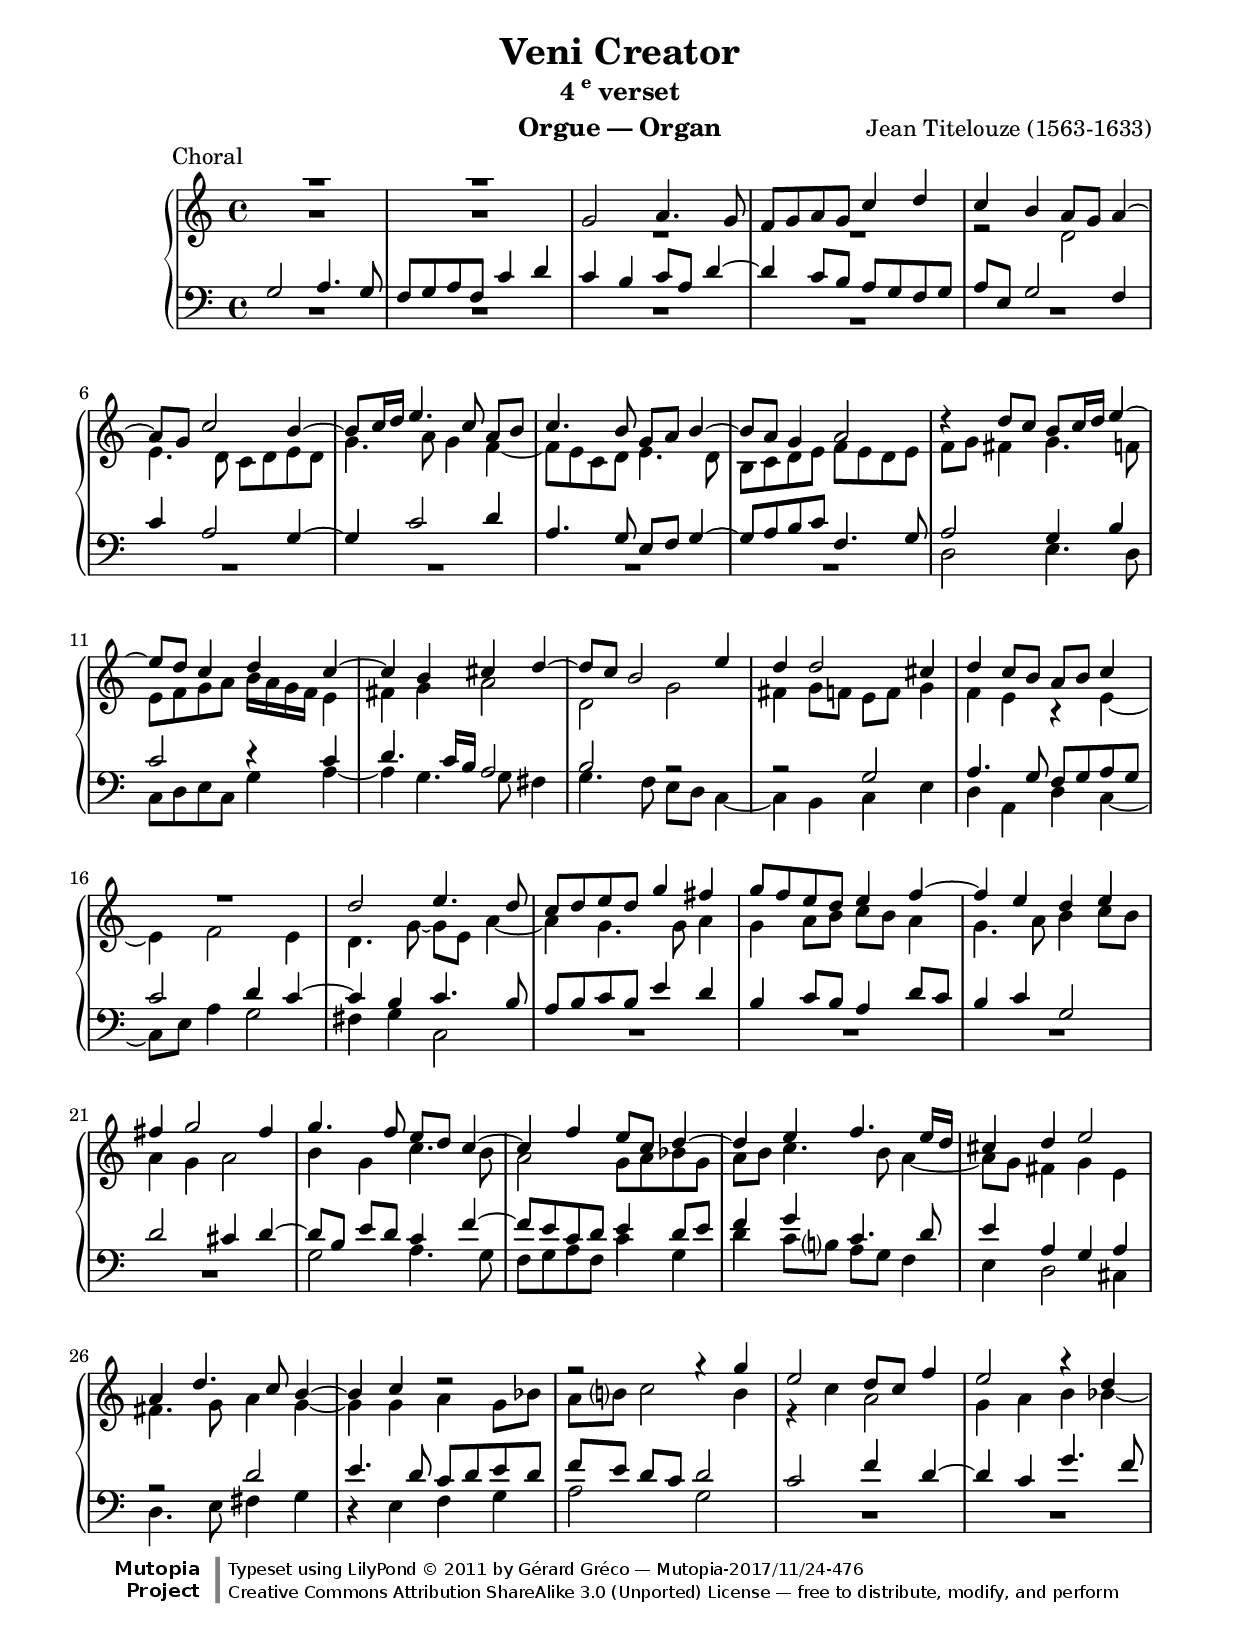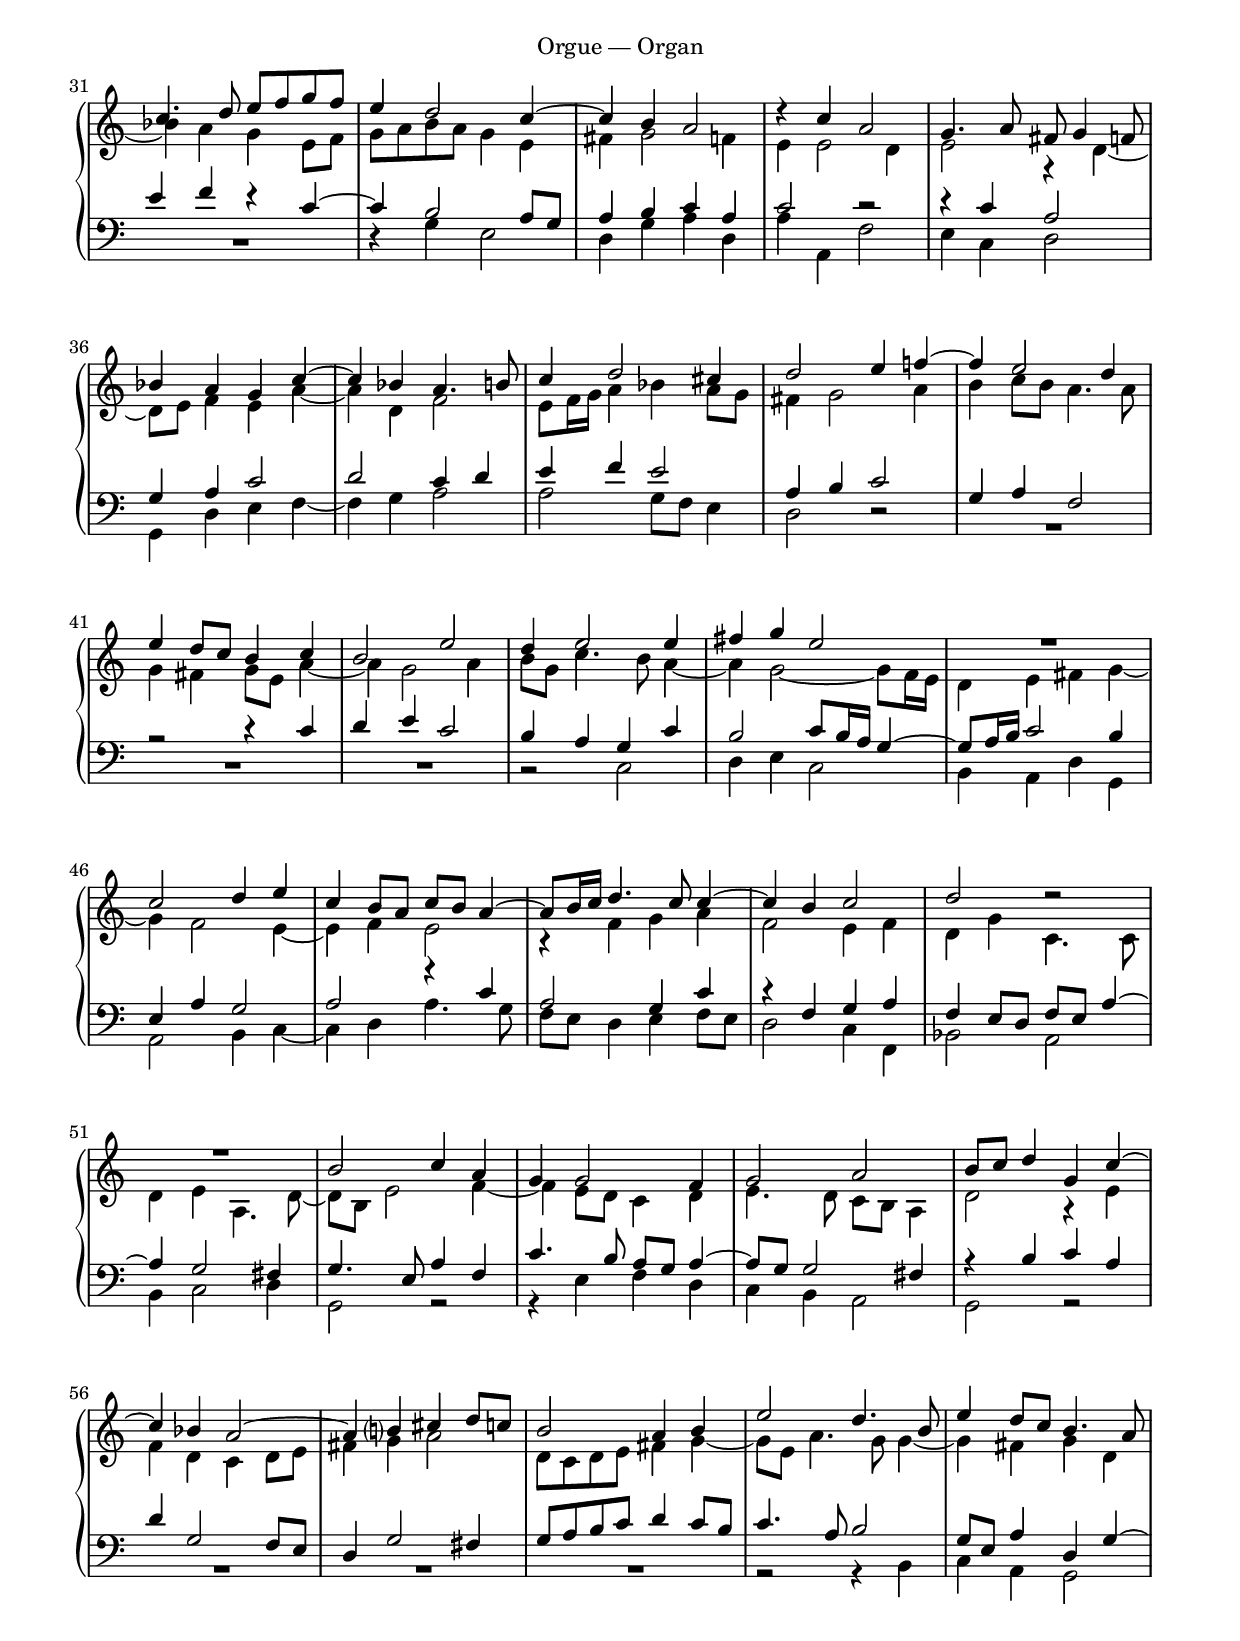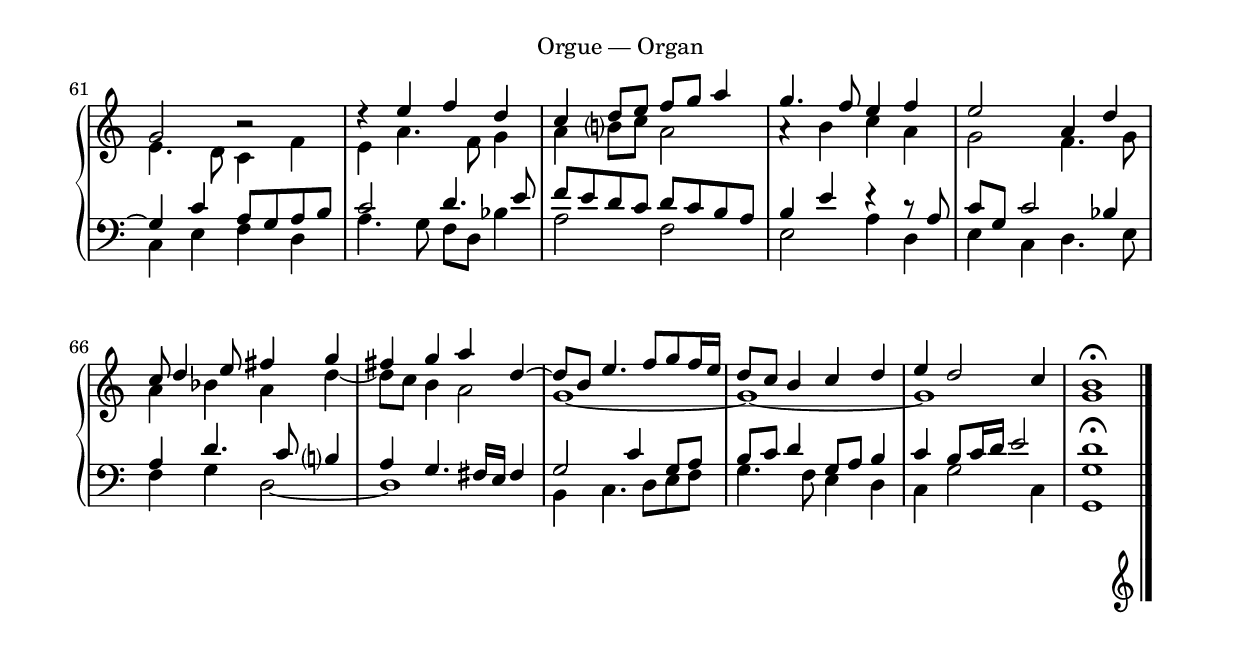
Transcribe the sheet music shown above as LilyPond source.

%-*-coding:utf-8-dos-*-
\version "2.14.2"
\include "italiano.ly" 

%% Version 2.0 Les pauses sont centrées et positionnées sur la portée comme
%%             dans l'édition originale.
%% Version 3.0 Mise à jour pour la version 2.14.0. Quelques ajustements 
%%             de silences. Modification de la mise en page.

\header{
    title = "Veni Creator"
    subtitle = \markup{\center-align{\line{4\super{e} verset}}}
    piece = \markup{\line{\hspace #8.0 Choral}} 
    instrument = \markup{\center-align{\line{Orgue — Organ}}}
    composer = "Jean Titelouze (1563-1633)"
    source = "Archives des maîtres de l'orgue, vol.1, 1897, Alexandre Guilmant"
    opus = ""
    %lastupdated = "2004-09-04 Sainte Rosalie "
    %lastupdated = "2005-05-16 lundi de Pentecôte "
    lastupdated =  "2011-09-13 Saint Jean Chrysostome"
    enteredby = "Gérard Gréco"
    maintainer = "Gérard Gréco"

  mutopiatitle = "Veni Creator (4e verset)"
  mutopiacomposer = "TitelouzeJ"
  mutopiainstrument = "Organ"
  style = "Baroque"
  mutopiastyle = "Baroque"

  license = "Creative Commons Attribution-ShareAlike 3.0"
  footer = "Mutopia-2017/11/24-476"
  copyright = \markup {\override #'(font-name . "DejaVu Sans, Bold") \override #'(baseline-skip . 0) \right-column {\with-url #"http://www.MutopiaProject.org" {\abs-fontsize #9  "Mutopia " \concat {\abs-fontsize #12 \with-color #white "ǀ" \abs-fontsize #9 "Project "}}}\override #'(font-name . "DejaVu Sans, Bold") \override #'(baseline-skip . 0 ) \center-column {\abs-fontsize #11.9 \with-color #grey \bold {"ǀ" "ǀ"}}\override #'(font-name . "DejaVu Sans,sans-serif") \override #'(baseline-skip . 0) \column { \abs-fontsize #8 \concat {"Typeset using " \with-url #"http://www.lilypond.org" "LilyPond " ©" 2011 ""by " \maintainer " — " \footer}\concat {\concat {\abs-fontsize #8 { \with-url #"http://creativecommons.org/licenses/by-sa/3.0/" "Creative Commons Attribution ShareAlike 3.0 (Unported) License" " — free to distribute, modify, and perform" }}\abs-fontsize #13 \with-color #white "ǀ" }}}
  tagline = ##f
}

\paper {
  print-page-number = ##f
  indent = 15\mm
  left-margin = 15\mm
  line-width = 18\cm
  bottom-margin = 15\mm
  top-margin = 15\mm 
}

global = {
  \key do \major
  \time 4/4
}

soprano =  \relative do'' {
  \stemUp
  %%1 :
  \once \override MultiMeasureRest  #'staff-position = #+4 R1 
  \once \override MultiMeasureRest  #'staff-position = #+4 R1 
  sol2 la4. sol8 |
  fa8 sol la sol do4 re |
  %%5:
  do4 si la8 sol la4 ~ |
  la8 sol do2 si4 ~ |
  si8[ do16 re] mi4. do8 la8[ si] |
  do4. si8 sol[ la] si4 ~ |
  si8 la sol4 la2 |
  %%10:
  re4 \rest re8[ do] si[ do16 re] mi4 ~ |
  mi8 re do4 re do4 ~ |
  do si dod re ~ |
  re8 do si2 mi4 |
  re4 re2 dod4 |
  %%15:
  re4 do8[ si] la[ si] do4 |
  \once\override MultiMeasureRest  #'staff-position = #+2 R1 %re1\rest |
  re2 mi4. re8 |
  do8[ re mi re] sol4 fad |
  sol8 fa mi re mi4 fa ~ |
  %%20:
  fa4 mi re mi |
  fad4 sol2 fad4 |
  sol4. fa8 mi[ re] do4 ~ |
  do4 fa mi8 do re4 ~ |
  re4 mi fa4. mi16 re |
  %%25:
  dod4 re mi2 |
  la,4 re4. do8 si4 ~ |
  si4 do re2\rest |
  fa2\rest \once\override Rest #'extra-offset = #'(0.0 . -1.0) r4 sol4 |
  mi2 re8 do fa4 |
  %%30:
  mi2 r4 re4 |
  \once\override Dots #'staff-position = #2.0 do4. re8 mi[ fa sol fa] |
  mi4 re2 do4 ~ |
  do si4 la2 |
  re4\rest do4 la2 |
  %%35:
  sol4. la8 fad sol4 fa8 |
  sib4 la sol do ~ |
  do sib la4. si8 |
  do4 re2 dod4 |
  re2 mi4 fa!4 ~ |
  %%40:
  fa4 mi2 re4 |
  mi4 re8 do si4 do |
  si2 mi |
  re4 mi2 mi4 |
  fad4 sol mi2 |
  %%45:
  R1 %re1\rest |
  do2 re4 mi |
  do4 si8[ la] do[ si] la4 ~ |
  la8[ si16 do] re4. do8 do4 ~ |
  do4 si do2 |
  %%50:
  re2 re2\rest |
  \override MultiMeasureRest  #'staff-position = #+2 R1 %re1\rest |
  si2 do4 la |
  sol4 sol2 fa4 |
  sol2 la |
  %%55:
  si8 do re4 sol, do ~ |
  do4 sib la2 ~ |
  la4 si? dod re8 do |
  si2 la4 si |
  mi2 re4. si8 |
  %%60:
  mi4 re8 do si4. la8 |
  sol2 si2\rest |
  re4\rest mi4 fa re |
  do4 re8[ mi] fa[ sol] la4 |
  sol4. fa8 mi4 fa |
  %%65:
  mi2 la,4 re |
  do8 re4 mi8 fad4 sol |
  fad4 sol la re, ~ |
  re8 si mi4. fa8[ sol fa16 mi] |
  re8 do si4 do re |
  %%70:
  mi4 re2 do4 |
  si1^\fermata |
}

alto = \relative do' {
  \stemDown
  %%1 :
  \once\override MultiMeasureRest  #'staff-position = #-2 R1
  \once\override MultiMeasureRest  #'staff-position = #-2 R1
  R1
  R1 %si1 \rest
  %%5:
  r2 re2 |
  mi4. re8 do[ re mi re] |
  sol4. la8 sol4 fa ~ |
  fa8[ mi do re] mi4. re8 |
  si[ do re mi] fa[ mi re mi] |
  %%10:
  fa8[ sol] fad4 sol4. fa8 |
  mi8[ fa sol la] si16[ la sol fa] mi4 |
  fad4 sol la2 |
  re,2 sol2 |
  fad4 sol8[ fa] mi[ fa] sol4 |
  %%15:
  fa4 mi r4 mi4 ~ |
  mi4 fa2 mi4 |
  re4. sol8 ~ sol[ mi] la4 ~ |
  la4 sol4. sol8 la4 |
  sol4 la8[ si] do[ si] la4 |
  %%20:
  sol4. la8 si4 do8 si |
  la4 sol la2 |
  si4 sol do4. si8 |
  la2 sol8[ la sib sol] |
  la8 si do4. si8 la4 ~ |
  %%25:
  la8 sol fad4 sol mi |
  fad4. sol8 la4 sol4 ~ |
  sol sol la sol8 sib |
  la8 si? do2 si4 | 
  r4 do4 la2 |
  %%30:
  sol4 la si sib ~ |
  \once \override NoteColumn  #'force-hshift = #1.2 sib4 la sol mi8 fa |
  sol8[ la si la] sol4 mi |
  fad4 sol2 fa4 |
  mi4 mi2 re4 |
  %%35:
  mi2 sol,4\rest re'4 ~ |
  re8 mi fa4 mi la ~ |
  la4 re, fa2 |
  mi8[ fa16 sol] la4 sib la8 sol |
  fad4 sol2 la4 |
  %%40:
  si4 do8 si la4. la8 |
  sol4 fad sol8 mi la4 ~ |
  la4 sol2 la4 |
  si8 sol do4. si8 la4 ~ |
  la4 sol2 ~ sol8[ fa16 mi] |
  %%45:
  re4 mi fad sol ~ |
  sol4 fa2 mi4 ~ |
  mi fa mi2 |
  r4 fa4 sol la |
  fa2 mi4 fa |
  %%50:
  re4 sol do,4. do8 |
  re4 mi la,4. re8 ~ |
  re8[ si] mi2 fa4 ~ |
  fa4 mi8 re do4 re |
  mi4. re8 do[ si ] la4 |
  %%55:
  re2 r4 mi4 |
  fa4 re do re8 mi |
  fad4 sol la2 |
  re,8[ do re mi] fad4 sol ~ |
  sol8 mi la4. sol8 sol4 ~ |
  %%60:
  sol4 fad sol re |
  mi4. re8 do4 fa | 
  mi4 la4. fa8 sol4 |
  la4 si?8 do la2 |
  la4\rest si4 do la |
  %%65:
  sol2 fa4. sol8 |
  la4 sib la re ~ |
  re8 do si4 la2 |
  sol1 ~ |
  sol1 ~ |
  %%70:
  sol1 |
  sol1 |
  
}

tenor = \relative do' {
  \stemUp
  %%1 :
  sol2 la4. sol8 |
  fa8 sol la fa do'4 re |
  do4 si do8 la re4 ~ |
  re4 do8[ si] la[ sol fa sol] |
  %%5 :
  la8 mi sol2 fa4 |
  do'4 la2 sol4 ~ |
  sol4 do2 re4 |
  la4. sol8 mi[ fa] sol4 ~ |
  sol8[ la si do] fa,4. sol8 |
  %%10:
  la2 sol4 si |
  do2 re4\rest do4 |
  re4. do16 si la2 |
  si2 r2 |
  r2 sol2 |
  %%15:
  la4. sol8 fa8[ sol la sol] |
  do2 re4 do4 ~ |
  do4 si do4. si8 | 
  la8 si do si mi4 re |
  si do8 si la4 re8 do |
  %%20:
  si4 do sol2 |
  re'2 dod4 re ~ |
  re8[ si] mi[ re] do4 fa ~ |
  fa8[ mi do  re] mi4 re8 mi |
  fa4 sol do,4. re8 |
  %%25:
  mi4 la, sol la |
  r2 re2 |
  mi4. re8 do[ re mi re] |
  fa[ mi] re[ do] re2 |
  do2 fa4 re ~ |
  %%30:
  re do sol'4. fa8 |
  mi4 fa mi4\rest do ~ |
  do4 si2 la8 sol |
  la4 si do la |
  do2 r2 |
  %%35:
  re4\rest do4 la2 |
  sol4 la do2 |
  re do4 re |
  mi fa mi2 |
  la,4 si do2 |
  %%40:
  sol4 la fa2 |
  r2 do'4\rest do4 |
  re4 mi do2 |
  si4 la sol do |
  si2 do8[ si16 la] sol4 ~ |
  %%45:
  sol8[ la16 si] do2 si4 |
  mi,4 la sol2 |
  la2 r4 do4 |
  la2 sol4 do |
  r4 fa,4 sol la |
  %%50:
  fa4 mi8[ re] fa[ mi] la4 ~ |
  la4 sol2 fad4 |
  sol4. mi8 la4 fa |
  do'4. si8 la8[ sol] la4 ~ |
  la8 sol sol2 fad4 |
  %%55:
  r4 si4 do la |
  re4 sol,2 fa8 mi |
  re4 sol2 fad4 |
  sol8[ la si do] re4 do8[ si] |
  do4. la8 si2 |
  %%60:
  sol8 mi la4 re, sol ~ |
  sol4 do la8[ sol la si] |
  do2 re4. mi8 |
  fa8[mi re do] re[ do si la] |
  si4 mi \once\override Rest #'extra-offset = #'(0.0 . -1.0) r4 r8 la,8 |
  %%65:
  do8[ sol] do2 sib4 |
  la4 re4. do8 si?4 |
  la4 sol4. fad16[ mi] fad4 |
  sol2 do4 sol8 la |
  si8 do re4 sol,8 la si4 |
  %%70:
  do4 si8[ do16 re] mi2 |
  re1 | 
}

basse = \relative do {
  \stemDown
  %%1 :
  \override MultiMeasureRest  #'staff-position = #-2 R1 |
  R1 |
  R1 |
  \once\override MultiMeasureRest  #'staff-position = #-4 R1 |
  R1 |
  \override MultiMeasureRest  #'staff-position = #-4 R1 |
  R1 |
  R1 |
  R1 |
  re2 mi4. re8 |
  do8[ re mi do] sol'4 la ~ |
  la sol4. sol8 fad4 |
  sol4. fa8 mi[ re] do4 ~ |
  do4 si do mi |
  re4 la re do ~ |
  do8 mi la4 sol2 |
  fad4 sol do,2 |
  \override MultiMeasureRest  #'staff-position = #-2 R1
  R1
  R1
  R1
  sol'2 la4. sol8 |
  fa8[ sol la fa] do'4 sol |
  re'4 do8[ si?] la[ sol] fa4 |
  mi4 re2 dod4 |
  re4. mi8 fad4 sol |
  \once\override Rest #'extra-offset = #'(0.0 . 2.0) r4 mi4 fa sol |
  la2 sol |
  R1
  R1
  R1
  \once\override Rest #'extra-offset = #'(0.0 . +2.0) r4 sol4 mi2 |
  re4 sol la re, |
  la'4 la, fa'2 |
  mi4 do re2 |
  sol,4 re' mi fa ~ |
  fa sol la2 |
  la2 sol8 fa mi4 |
  re2 re2\rest |
  \override MultiMeasureRest  #'staff-position = #-4 R1 |
  \override MultiMeasureRest  #'staff-position = #-2 R1 |
  R1 |
  si2\rest do2 |
  re4 mi do2 |
  si4 la re sol, |
  la2 si4 do4 ~ |
  do4 re la'4. sol8 |
  fa8 mi re4 mi fa8 mi |
  re2 do4 fa, |
  sib2 la |
  si4 do2 re4 |
  sol,2 r2 |
  r4 mi'4 fa re |
  do4 si la2 |
  sol2 r2 |
  \override MultiMeasureRest  #'staff-position = #-4 R1 |
  R1 |
  R1 |
  r2 r4 si4 |
  do4 la sol2 |
  do4 mi fa re |
  la'4. sol8 fa[ re] sib'4 |
  la2 fa |
  mi2 la4 re, |
  mi4 do re4. mi8 |
  fa4 sol re2 ~ |
  re1 |
  si4 do4. re8[ mi fa] |
  sol4. fa8 mi4 re |
  do4 sol'2 do,4 |
 \override Script #'padding = # 3 <<sol'1^\fermata sol,>> |
}

\score {
  {
    \context PianoStaff <<
      \context Staff = "dessus" <<
        \global
        \clef violin 
	\set Staff.midiInstrument = "pan flute"
	%\set Staff.midiInstrument = "Church organ"
	\context Voice = "soprano" {\voiceOne \soprano}
	\context Voice = "alto" {\voiceTwo \alto}
      >>
      \context Staff = "basse" <<
        \global    
        \clef bass
	\set Staff.midiInstrument = "pan flute"
	%\set Staff.midiInstrument = "Church organ"
	\context Voice = "tenor" {\voiceOne \tenor} 
	\context Voice = "basse" {\voiceTwo \basse}
      >>
    >>
    \bar "|."
  }
  \layout { }
  
  \midi {
    \context {
      \Score
      tempoWholesPerMinute = #(ly:make-moment 92 4)
      }
    }
}


